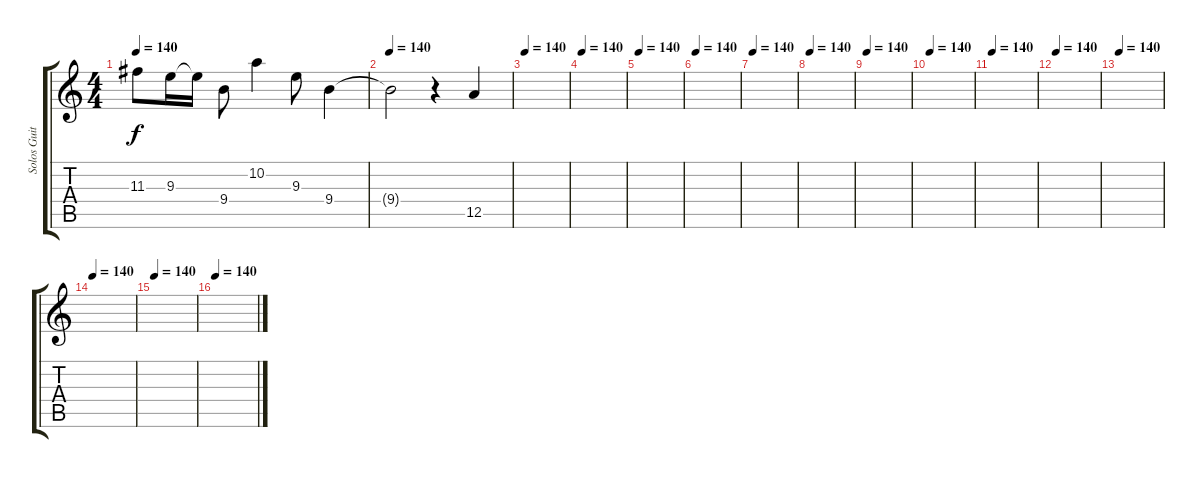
\track ("Solos Guitarra" "Solos Guit") {instrument overdrivenguitar}
\staff {score tabs}
\tuning (E4 B3 G3 D3 A2 E2) {hide}
\ts (4 4)
\tempo 140
\clef g2
\ks c
11.3.8{dy f} 9.3.16 9.3{t}.16 9.4.8 10.2.4 9.3.8 9.4.4 |
\tempo 140
9.4{t}.2 r.4 12.5.4 |
\tempo 140
|
\tempo 140
|
\tempo 140
|
\tempo 140
|
\tempo 140
|
\tempo 140
|
\tempo 140
|
\tempo 140
|
\tempo 140
|
\tempo 140
|
\tempo 140
|
\tempo 140
|
\tempo 140
|
\tempo 140
